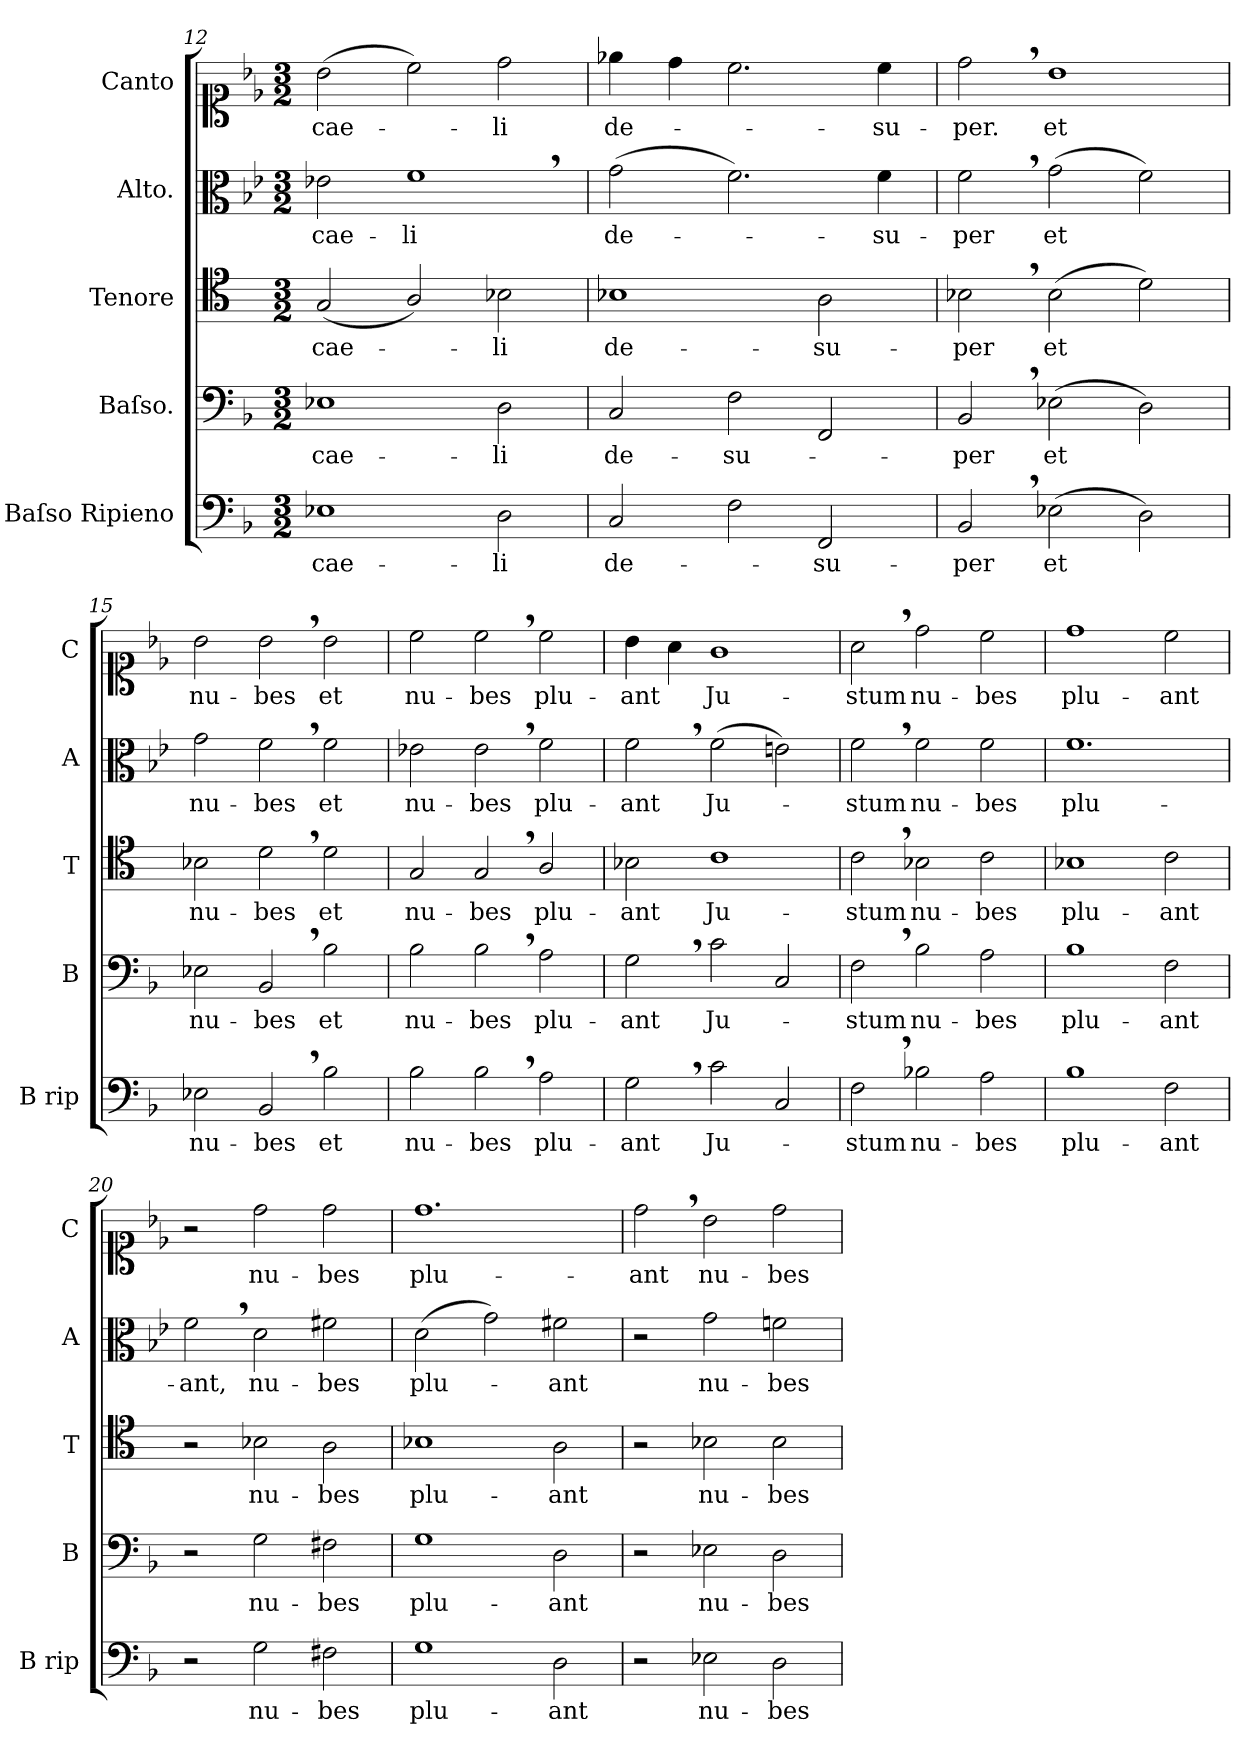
**kern	**text	**kern	**text	**kern	**text	**kern	**text	**kern	**text
*part5	*part5	*part4	*part4	*part3	*part3	*part2	*part2	*part1	*part1
*staff5	*staff5	*staff4	*staff4	*staff3	*staff3	*staff2	*staff2	*staff1	*staff1
*I"Baſso Ripieno	*	*I"Baſso.	*	*I"Tenore	*	*I"Alto.	*	*I"Canto	*
*I'B rip	*	*I'B	*	*I'T	*	*I'A	*	*I'C	*
*clefF4	*	*clefF4	*	*clefC4	*	*clefC3	*	*clefC1	*
*k[b-]	*	*k[b-]	*	*	*	*k[b-e-]	*	*k[b-e-]	*
*M3/2	*	*M3/2	*	*M3/2	*	*M3/2	*	*M3/2	*
=12	=12	=12	=12	=12	=12	=12	=12	=12	=12
!	!LO:LY:i	!	!	!	!	!	!	!	!
1E-X	cae-	1E-X	cae-	(2G/	cae-	2e-X\	cae-	(2b-\	cae-
.	.	.	.	2A/)	.	1f,<	-li	2cc\)	.
!	!LO:LY:i	!	!	!	!	!	!	!	!
2D\	-li	2D\	-li	2B-\	-li	.	.	2dd\	-li
=13	=13	=13	=13	=13	=13	=13	=13	=13	=13
2C/	de-	2C/	de-	1B-	de-	(2g\	de-	4ee-X\	de-
.	.	.	.	.	.	.	.	4dd\	.
2F\	.	2F\	-su-	.	.	2.f\)	.	2.cc\	.
2FF/	-su-	2FF/	.	2A\	-su-	.	.	.	.
.	.	.	.	.	.	4f\	-su-	4cc\	-su-
=14	=14	=14	=14	=14	=14	=14	=14	=14	=14
2BB-,</	-per	2BB-,</	-per	2B-,<\	-per	2f,<\	-per	2dd,<\	-per.
(2E-X\	et	(2E-X\	et	(2B-\	et	(2g\	et	1b-	et
2D\)	.	2D\)	.	2d\)	.	2f\)	.	.	.
=15	=15	=15	=15	=15	=15	=15	=15	=15	=15
2E-X\	nu-	2E-X\	nu-	2B-\	nu-	2g\	nu-	2b-\	nu-
2BB-,</	-bes	2BB-,</	-bes	2d,<\	-bes	2f,<\	-bes	2b-,<\	-bes
!	!LO:LY:i	!	!	!	!	!	!	!	!LO:LY:i
2B-\	et	2B-\	et	2d\	et	2f\	et	2b-\	et
=16	=16	=16	=16	=16	=16	=16	=16	=16	=16
!	!LO:LY:i	!	!	!	!	!	!	!	!LO:LY:i
2B-\	nu-	2B-\	nu-	2G/	nu-	2e-X\	nu-	2cc\	nu-
!	!LO:LY:i	!	!	!	!	!	!	!	!LO:LY:i
2B-,<\	-bes	2B-,<\	-bes	2G,</	-bes	2e-,<\	-bes	2cc,<\	-bes
2A\	plu-	2A\	plu-	2A/	plu-	2f\	plu-	2cc\	plu-
=17	=17	=17	=17	=17	=17	=17	=17	=17	=17
2G,<\	-ant	2G,<\	-ant	2B-\	-ant	2f,<\	-ant	4b-\	-ant
.	.	.	.	.	.	.	.	4a\	.
2c\	Ju-	2c\	Ju-	1c	Ju-	(2f\	Ju-	1g	Ju-
2C/	.	2C/	.	.	.	2en\)	.	.	.
=18	=18	=18	=18	=18	=18	=18	=18	=18	=18
2F,<\	-stum	2F,<\	-stum	2c,<\	-stum	2f,<\	-stum	2a,<\	-stum
2B-X\	nu-	2B-\	nu-	2B-X\	nu-	2f\	nu-	2dd\	nu-
2A\	-bes	2A\	-bes	2c\	-bes	2f\	-bes	2cc\	-bes
=19	=19	=19	=19	=19	=19	=19	=19	=19	=19
1B-	plu-	1B-	plu-	1B-	plu-	1.f	plu-	1dd	plu-
2F\	-ant	2F\	-ant	2c\	-ant	.	.	2cc\	-ant
=20	=20	=20	=20	=20	=20	=20	=20	=20	=20
2r	.	2r	.	2r	.	2f,<\	-ant,	2r	.
!	!LO:LY:i	!	!LO:LY:i	!	!	!	!	!	!LO:LY:i
2G\	nu-	2G\	nu-	2B-\	nu-	2d\	nu-	2dd\	nu-
!	!LO:LY:i	!	!LO:LY:i	!	!	!	!	!	!LO:LY:i
2F#X\	-bes	2F#X\	-bes	2A\	-bes	2f#X\	-bes	2dd\	-bes
=21	=21	=21	=21	=21	=21	=21	=21	=21	=21
!	!LO:LY:i	!	!LO:LY:i	!	!	!	!	!	!LO:LY:i
1G	plu-	1G	plu-	1B-	plu-	(2d\	plu-	1.dd	plu-
.	.	.	.	.	.	2g\)	.	.	.
!	!LO:LY:i	!	!LO:LY:i	!	!	!	!	!	!
2D\	-ant	2D\	-ant	2A\	-ant	2f#X\	-ant	.	.
=22	=22	=22	=22	=22	=22	=22	=22	=22	=22
!	!	!	!	!	!	!	!	!	!LO:LY:i
2r	.	2r	.	2r	.	2r	.	2dd,<\	-ant
!	!	!	!	!	!LO:LY:i	!	!	!	!
2E-X\	nu-	2E-X\	nu-	2B-\	nu-	2g\	nu-	2b-\	nu-
!	!	!	!	!	!LO:LY:i	!	!	!	!
2D\	-bes	2D\	-bes	2B-\	-bes	2fn\	-bes	2dd\	-bes
=	=	=	=	=	=	=	=	=	=
*-	*-	*-	*-	*-	*-	*-	*-	*-	*-
